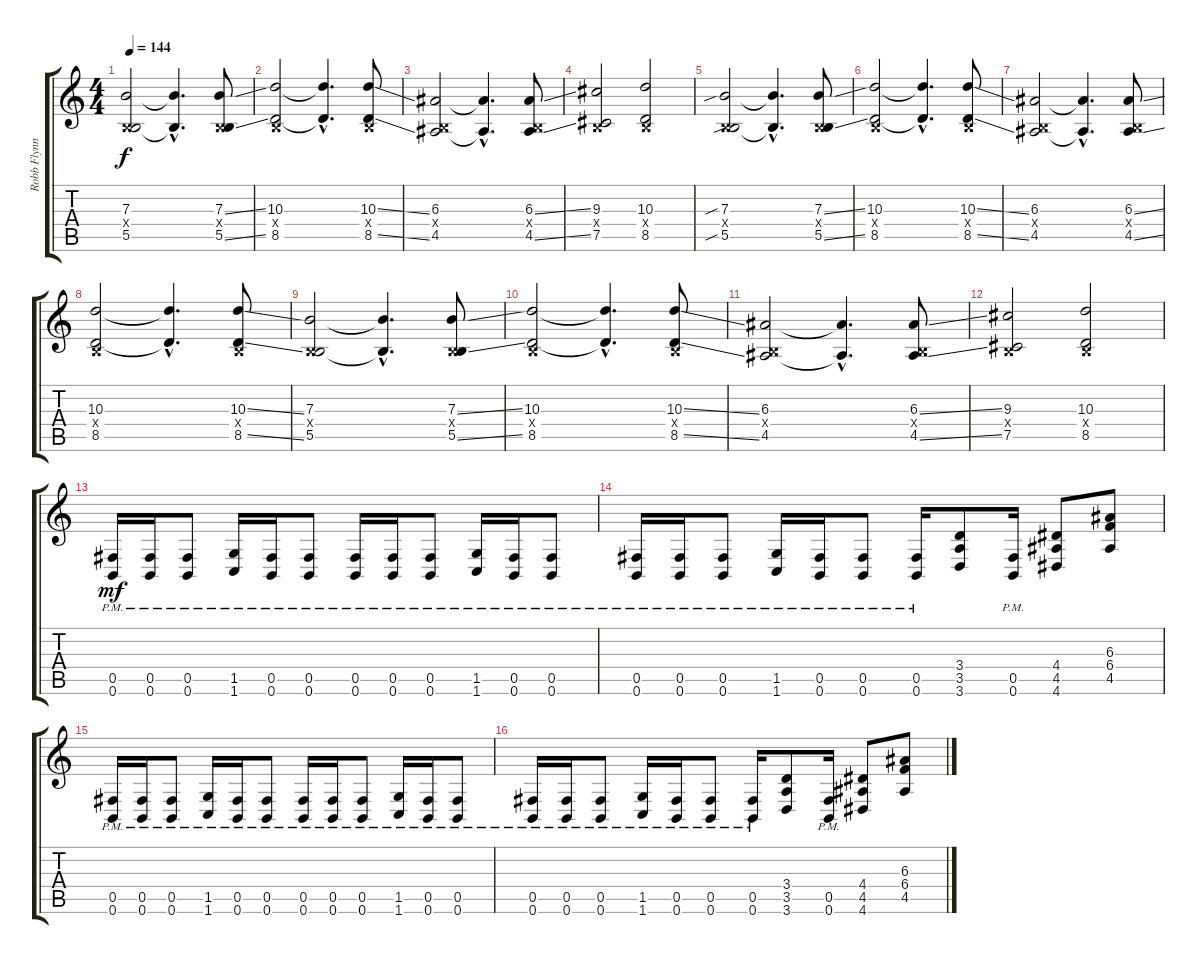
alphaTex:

\track ("Robb Flynn" "Robb Flynn") {instrument distortionguitar}
\staff {score tabs}
\tuning (Db4 Ab3 E3 B2 Gb2 B1) {hide}
\ts (4 4)
\tempo 144
\clef g2
\ks c
(7.3 0.4{x} 5.5).2{dy f} (7.3{hac t} 5.5{hac t}).4{d} (7.3{ss} 0.4{x} 5.5{ss}).8 |
(10.3 0.4{x} 8.5).2 (10.3{hac t} 8.5{hac t}).4{d} (10.3{ss} 0.4{x} 8.5{ss}).8 |
(6.3 0.4{x} 4.5).2 (6.3{hac t} 4.5{hac t}).4{d} (6.3{ss} 0.4{x} 4.5{ss}).8 |
(9.3 0.4{x} 7.5).2 (10.3 0.4{x} 8.5).2 |
(7.3{sib} 0.4{x} 5.5{sib}).2 (7.3{hac t} 5.5{hac t}).4{d} (7.3{ss} 0.4{x} 5.5{ss}).8 |
(10.3 0.4{x} 8.5).2 (10.3{hac t} 8.5{hac t}).4{d} (10.3{ss} 0.4{x} 8.5{ss}).8 |
(6.3 0.4{x} 4.5).2 (6.3{hac t} 4.5{hac t}).4{d} (6.3{ss} 0.4{x} 4.5{ss}).8 |
(10.3 0.4{x} 8.5).2 (10.3{hac t} 8.5{hac t}).4{d} (10.3{ss} 0.4{x} 8.5{ss}).8 |
(7.3 0.4{x} 5.5).2 (7.3{hac t} 5.5{hac t}).4{d} (7.3{ss} 0.4{x} 5.5{ss}).8 |
(10.3 0.4{x} 8.5).2 (10.3{hac t} 8.5{hac t}).4{d} (10.3{ss} 0.4{x} 8.5{ss}).8 |
(6.3 0.4{x} 4.5).2 (6.3{hac t} 4.5{hac t}).4{d} (6.3{ss} 0.4{x} 4.5{ss}).8 |
(9.3 0.4{x} 7.5).2 (10.3 0.4{x} 8.5).2 |
(0.5{pm} 0.6{pm}).16{dy mf} (0.5{pm} 0.6{pm}).16 (0.5{pm} 0.6{pm}).8 (1.5{pm} 1.6{pm}).16 (0.5{pm} 0.6{pm}).16 (0.5{pm} 0.6{pm}).8 (0.5{pm} 0.6{pm}).16 (0.5{pm} 0.6{pm}).16 (0.5{pm} 0.6{pm}).8 (1.5{pm} 1.6{pm}).16 (0.5{pm} 0.6{pm}).16 (0.5{pm} 0.6{pm}).8 |
(0.5{pm} 0.6{pm}).16 (0.5{pm} 0.6{pm}).16 (0.5{pm} 0.6{pm}).8 (1.5{pm} 1.6{pm}).16 (0.5{pm} 0.6{pm}).16 (0.5{pm} 0.6{pm}).8 (0.5{pm} 0.6{pm}).16 (3.4 3.5 3.6).8 (0.5{pm} 0.6{pm}).16 (4.4 4.5 4.6).8 (6.3 6.4 4.5).8 |
(0.5{pm} 0.6{pm}).16 (0.5{pm} 0.6{pm}).16 (0.5{pm} 0.6{pm}).8 (1.5{pm} 1.6{pm}).16 (0.5{pm} 0.6{pm}).16 (0.5{pm} 0.6{pm}).8 (0.5{pm} 0.6{pm}).16 (0.5{pm} 0.6{pm}).16 (0.5{pm} 0.6{pm}).8 (1.5{pm} 1.6{pm}).16 (0.5{pm} 0.6{pm}).16 (0.5{pm} 0.6{pm}).8 |
(0.5{pm} 0.6{pm}).16 (0.5{pm} 0.6{pm}).16 (0.5{pm} 0.6{pm}).8 (1.5{pm} 1.6{pm}).16 (0.5{pm} 0.6{pm}).16 (0.5{pm} 0.6{pm}).8 (0.5{pm} 0.6{pm}).16 (3.4 3.5 3.6).8 (0.5{pm} 0.6{pm}).16 (4.4 4.5 4.6).8 (6.3 6.4 4.5).8
